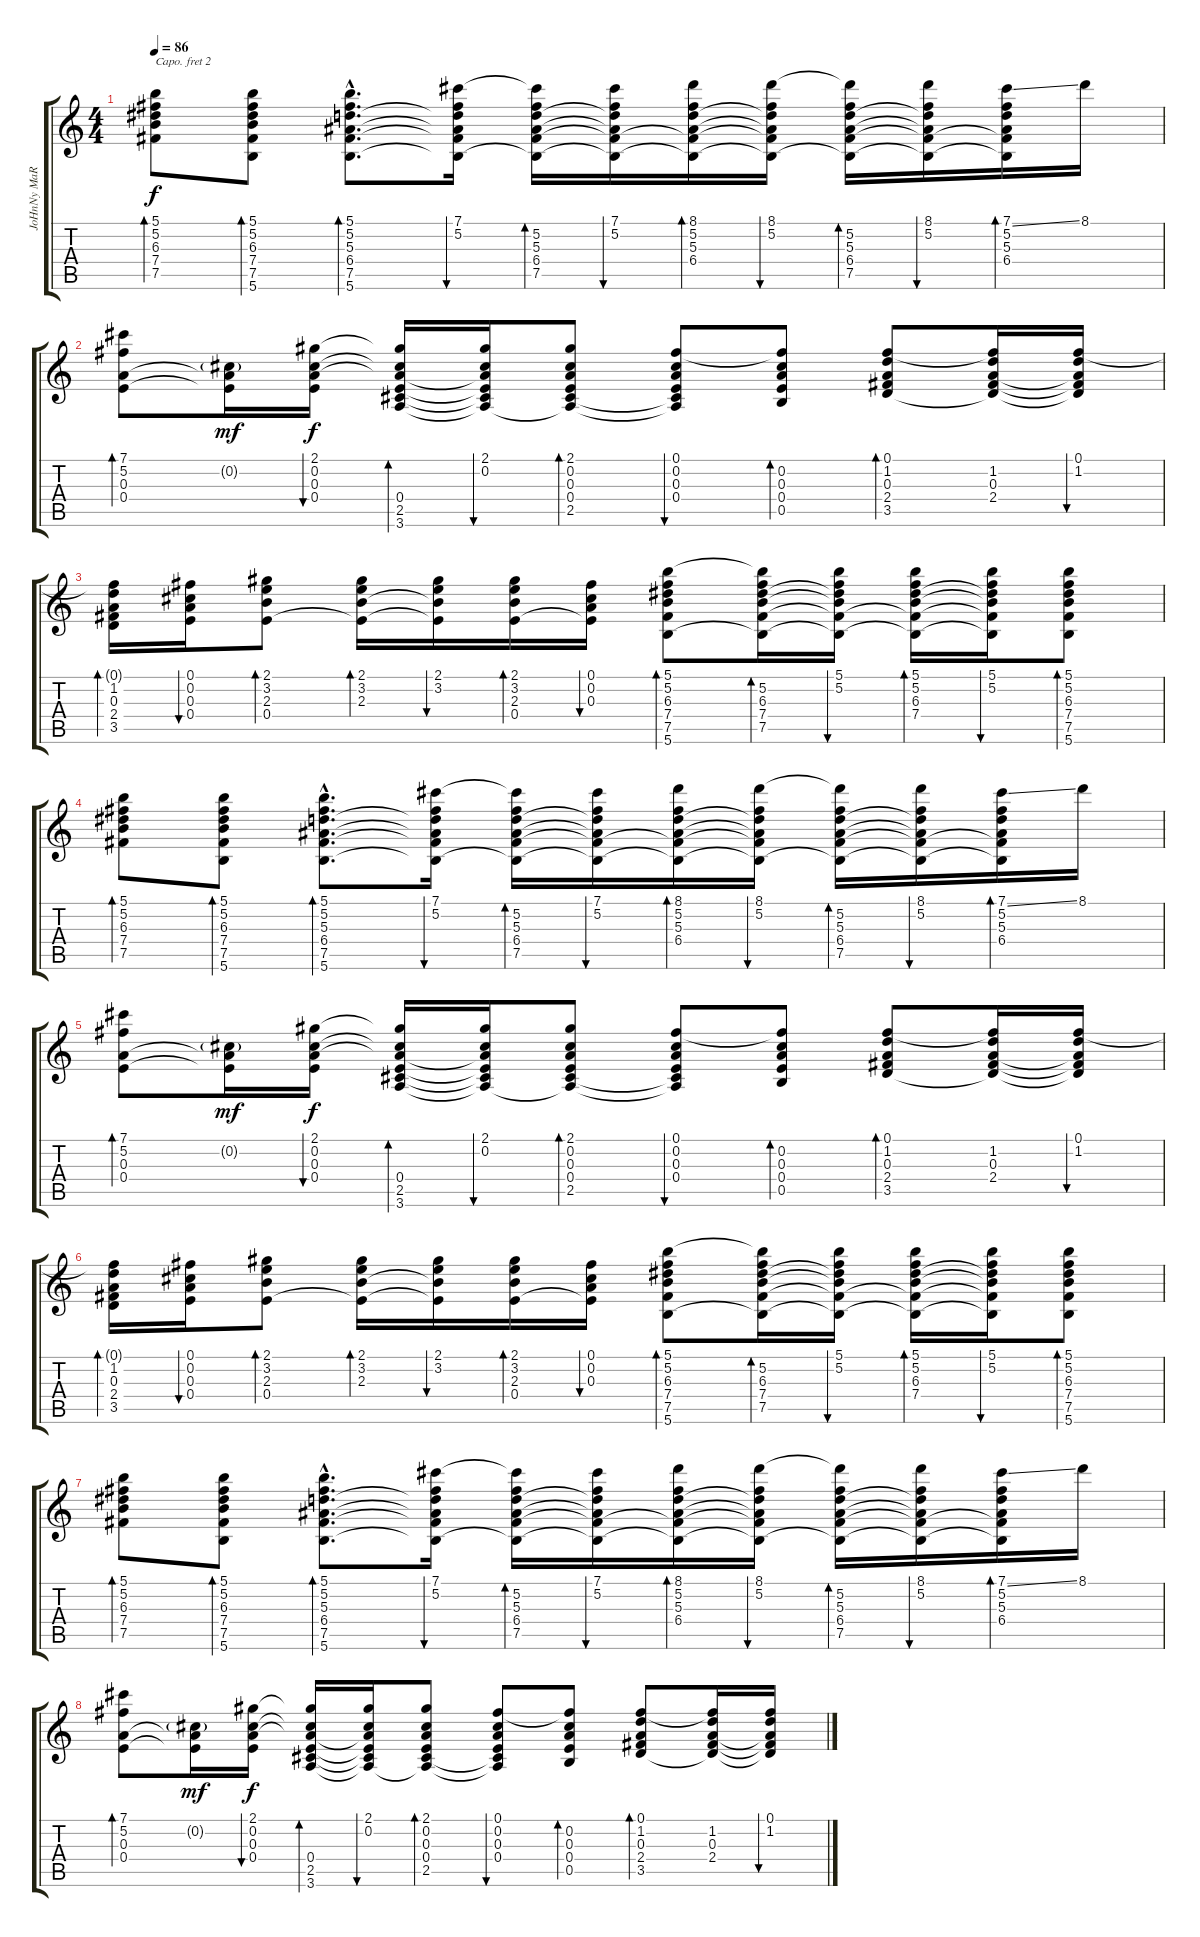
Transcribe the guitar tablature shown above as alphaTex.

\track ("JoHnNy MaRR" "JoHnNy MaR") {instrument acousticguitarsteel}
\staff {score tabs}
\capo 2
\tuning (E4 B3 G3 D3 A2 E2) {hide}
\ts (4 4)
\tempo 86
\clef g2
\ks c
(5.1 5.2 6.3 7.4 7.5).8{bd 30 dy f} (5.1 5.2 6.3 7.4 7.5 5.6).8{bd 30} (5.1{hac} 5.2{hac} 5.3{hac} 6.4{hac} 7.5{hac} 5.6{hac}).8{d bd 60} (7.1 5.2 5.3{t} 6.4{t} 7.5{t} 5.6{t}).16{bu 30} (7.1{t} 5.2 5.3 6.4 7.5 5.6{t}).16{bd 30} (7.1 5.2 5.3{t} 6.4{t} 7.5{t} 5.6{t}).16{bu 30} (8.1 5.2 5.3 6.4 7.5{t} 5.6{t}).16{bd 30} (8.1 5.2 5.3{t} 6.4{t} 7.5{t} 5.6{t}).16{bu 30} (8.1{t} 5.2 5.3 6.4 7.5 5.6{t}).16{bd 30} (8.1 5.2 5.3{t} 6.4{t} 7.5{t} 5.6{t}).16{bu 30} (7.1{ss} 5.2 5.3 6.4 7.5{t} 5.6{t}).16{bd 30} 8.1.16 |
(7.1 5.2 0.3 0.4).8{bd 30} (0.2{g} 0.3{t} 0.4{t}).16{dy mf} (2.1 0.2 0.3 0.4).16{bu 30 dy f} (2.1{t} 0.2{t} 0.3{t} 0.4 2.5 3.6).16{bd 30} (2.1 0.2 0.3{t} 0.4{t} 2.5{t} 3.6{t}).16{bu 30} (2.1 0.2 0.3 0.4 2.5 3.6{t}).8{bd 30} (0.1 0.2 0.3 0.4 2.5{t} 3.6{t}).8{bu 30} (0.1{t} 0.2 0.3 0.4 0.5).8{bd 30} (0.1 1.2 0.3 2.4 3.5).8{bd 30} (0.1{t} 1.2 0.3 2.4 3.5{t}).16 (0.1 1.2 0.3{t} 2.4{t} 3.5{t}).16{bu 30} |
(0.1{t} 1.2 0.3 2.4 3.5).16{bd 30} (0.1 0.2 0.3 0.4).16{bu 30} (2.1 3.2 2.3 0.4).8{bd 30} (2.1 3.2 2.3 0.4{t}).16{bd 30} (2.1 3.2 2.3{t} 0.4{t}).16{bu 30} (2.1 3.2 2.3 0.4).16{bd 30} (0.1 0.2 0.3 0.4{t}).16{bu 30} (5.1 5.2 6.3 7.4 7.5 5.6).8{bd 60} (5.1{t} 5.2 6.3 7.4 7.5 5.6{t}).16{bd 30} (5.1 5.2 6.3{t} 7.4{t} 7.5{t} 5.6{t}).16{bu 30} (5.1 5.2 6.3 7.4 7.5{t} 5.6{t}).16{bd 30} (5.1 5.2 6.3{t} 7.4{t} 7.5{t} 5.6{t}).16{bu 30} (5.1 5.2 6.3 7.4 7.5 5.6).8{bd 30} |
(5.1 5.2 6.3 7.4 7.5).8{bd 30} (5.1 5.2 6.3 7.4 7.5 5.6).8{bd 30} (5.1{hac} 5.2{hac} 5.3{hac} 6.4{hac} 7.5{hac} 5.6{hac}).8{d bd 60} (7.1 5.2 5.3{t} 6.4{t} 7.5{t} 5.6{t}).16{bu 30} (7.1{t} 5.2 5.3 6.4 7.5 5.6{t}).16{bd 30} (7.1 5.2 5.3{t} 6.4{t} 7.5{t} 5.6{t}).16{bu 30} (8.1 5.2 5.3 6.4 7.5{t} 5.6{t}).16{bd 30} (8.1 5.2 5.3{t} 6.4{t} 7.5{t} 5.6{t}).16{bu 30} (8.1{t} 5.2 5.3 6.4 7.5 5.6{t}).16{bd 30} (8.1 5.2 5.3{t} 6.4{t} 7.5{t} 5.6{t}).16{bu 30} (7.1{ss} 5.2 5.3 6.4 7.5{t} 5.6{t}).16{bd 30} 8.1.16 |
(7.1 5.2 0.3 0.4).8{bd 30} (0.2{g} 0.3{t} 0.4{t}).16{dy mf} (2.1 0.2 0.3 0.4).16{bu 30 dy f} (2.1{t} 0.2{t} 0.3{t} 0.4 2.5 3.6).16{bd 30} (2.1 0.2 0.3{t} 0.4{t} 2.5{t} 3.6{t}).16{bu 30} (2.1 0.2 0.3 0.4 2.5 3.6{t}).8{bd 30} (0.1 0.2 0.3 0.4 2.5{t} 3.6{t}).8{bu 30} (0.1{t} 0.2 0.3 0.4 0.5).8{bd 30} (0.1 1.2 0.3 2.4 3.5).8{bd 30} (0.1{t} 1.2 0.3 2.4 3.5{t}).16 (0.1 1.2 0.3{t} 2.4{t} 3.5{t}).16{bu 30} |
(0.1{t} 1.2 0.3 2.4 3.5).16{bd 30} (0.1 0.2 0.3 0.4).16{bu 30} (2.1 3.2 2.3 0.4).8{bd 30} (2.1 3.2 2.3 0.4{t}).16{bd 30} (2.1 3.2 2.3{t} 0.4{t}).16{bu 30} (2.1 3.2 2.3 0.4).16{bd 30} (0.1 0.2 0.3 0.4{t}).16{bu 30} (5.1 5.2 6.3 7.4 7.5 5.6).8{bd 60} (5.1{t} 5.2 6.3 7.4 7.5 5.6{t}).16{bd 30} (5.1 5.2 6.3{t} 7.4{t} 7.5{t} 5.6{t}).16{bu 30} (5.1 5.2 6.3 7.4 7.5{t} 5.6{t}).16{bd 30} (5.1 5.2 6.3{t} 7.4{t} 7.5{t} 5.6{t}).16{bu 30} (5.1 5.2 6.3 7.4 7.5 5.6).8{bd 30} |
(5.1 5.2 6.3 7.4 7.5).8{bd 30} (5.1 5.2 6.3 7.4 7.5 5.6).8{bd 30} (5.1{hac} 5.2{hac} 5.3{hac} 6.4{hac} 7.5{hac} 5.6{hac}).8{d bd 60} (7.1 5.2 5.3{t} 6.4{t} 7.5{t} 5.6{t}).16{bu 30} (7.1{t} 5.2 5.3 6.4 7.5 5.6{t}).16{bd 30} (7.1 5.2 5.3{t} 6.4{t} 7.5{t} 5.6{t}).16{bu 30} (8.1 5.2 5.3 6.4 7.5{t} 5.6{t}).16{bd 30} (8.1 5.2 5.3{t} 6.4{t} 7.5{t} 5.6{t}).16{bu 30} (8.1{t} 5.2 5.3 6.4 7.5 5.6{t}).16{bd 30} (8.1 5.2 5.3{t} 6.4{t} 7.5{t} 5.6{t}).16{bu 30} (7.1{ss} 5.2 5.3 6.4 7.5{t} 5.6{t}).16{bd 30} 8.1.16 |
(7.1 5.2 0.3 0.4).8{bd 30} (0.2{g} 0.3{t} 0.4{t}).16{dy mf} (2.1 0.2 0.3 0.4).16{bu 30 dy f} (2.1{t} 0.2{t} 0.3{t} 0.4 2.5 3.6).16{bd 30} (2.1 0.2 0.3{t} 0.4{t} 2.5{t} 3.6{t}).16{bu 30} (2.1 0.2 0.3 0.4 2.5 3.6{t}).8{bd 30} (0.1 0.2 0.3 0.4 2.5{t} 3.6{t}).8{bu 30} (0.1{t} 0.2 0.3 0.4 0.5).8{bd 30} (0.1 1.2 0.3 2.4 3.5).8{bd 30} (0.1{t} 1.2 0.3 2.4 3.5{t}).16 (0.1 1.2 0.3{t} 2.4{t} 3.5{t}).16{bu 30}
